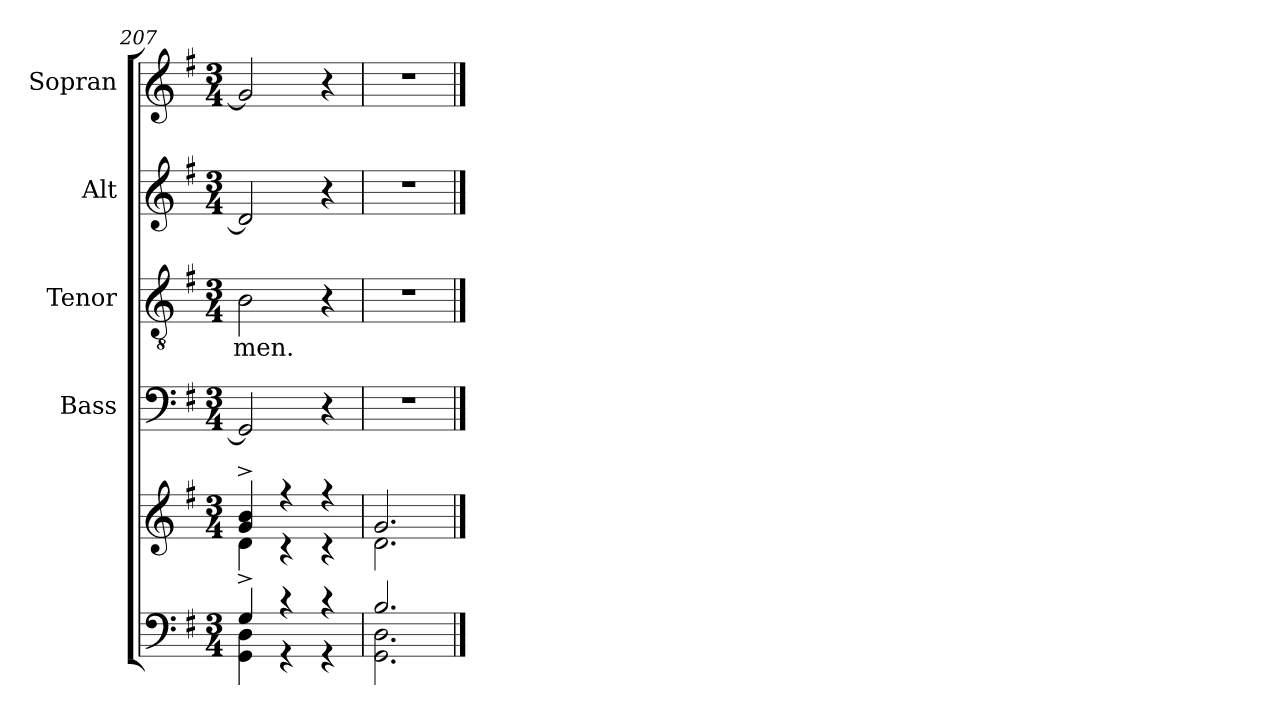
**kern	**kern	**kern	**text	**kern	**text	**kern	**text	**kern	**text
*part5	*part5	*part4	*part4	*part3	*part3	*part2	*part2	*part1	*part1
*staff6	*staff5	*staff4	*staff4	*staff3	*staff3	*staff2	*staff2	*staff1	*staff1
*	*	*I"Bass	*	*I"Tenor	*	*I"Alt	*	*I"Sopran	*
*	*	*I'B.	*	*I'T.	*	*I'A.	*	*I'S.	*
*clefF4	*clefG2	*clefF4	*	*clefGv2	*	*clefG2	*	*clefG2	*
*k[f#]	*k[f#]	*k[f#]	*	*k[f#]	*	*k[f#]	*	*k[f#]	*
*G:	*G:	*G:	*	*G:	*	*G:	*	*G:	*
*M3/4	*M3/4	*M3/4	*	*M3/4	*	*M3/4	*	*M3/4	*
=207	=207	=207	=207	=207	=207	=207	=207	=207	=207
*^	*^	*	*	*	*	*	*	*	*
!	!	!	!	!	!	!	!LO:LY:b	!	!	!	!
4G^</	4GG\ 4D\	4g/^> 4b/^>	4d\	2GG/]	.	2B\	-men.	2d/]	.	2g/]	.
4r	4r	4r	4r	.	.	.	.	.	.	.	.
4r	4r	4r	4r	4r	.	4r	.	4r	.	4r	.
=208	=208	=208	=208	=208	=208	=208	=208	=208	=208	=208	=208
2.B/	2.GG\ 2.D\	2.g/	2.d\	2.r	.	2.r	.	2.r	.	2.r	.
*v	*v	*	*	*	*	*	*	*	*	*	*
*	*v	*v	*	*	*	*	*	*	*	*
==	==	==	==	==	==	==	==	==	==
*-	*-	*-	*-	*-	*-	*-	*-	*-	*-
